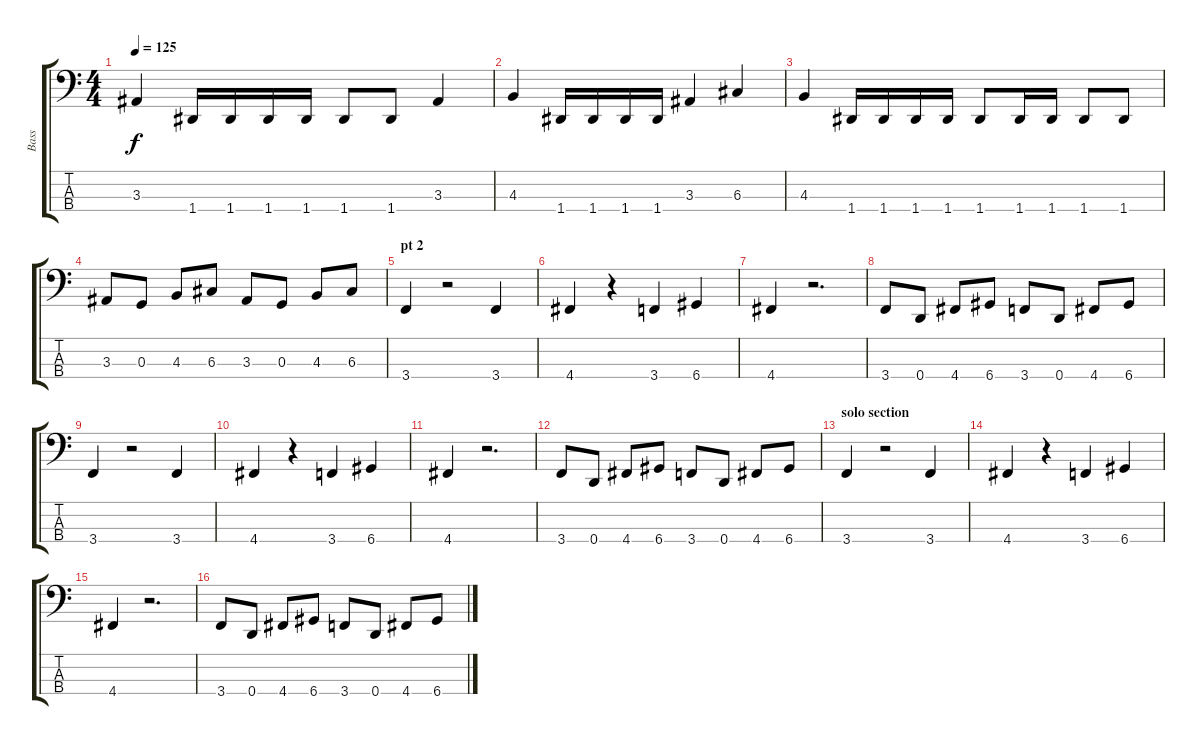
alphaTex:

\track ("Bass" "Bass") {instrument electricbasspick}
\staff {score tabs}
\tuning (F2 C2 G1 D1) {hide}
\ts (4 4)
\tempo 125
\clef f4
\ks c
3.3.4{dy f} 1.4.16 1.4.16 1.4.16 1.4.16 1.4.8 1.4.8 3.3.4 |
4.3.4 1.4.16 1.4.16 1.4.16 1.4.16 3.3.4 6.3.4 |
4.3.4 1.4.16 1.4.16 1.4.16 1.4.16 1.4.8 1.4.16 1.4.16 1.4.8 1.4.8 |
3.3.8 0.3.8 4.3.8 6.3.8 3.3.8 0.3.8 4.3.8 6.3.8 |
\section ("" "pt 2")
3.4.4 r.2 3.4.4 |
4.4.4 r.4 3.4.4 6.4.4 |
4.4.4 r.2{d} |
3.4.8 0.4.8 4.4.8 6.4.8 3.4.8 0.4.8 4.4.8 6.4.8 |
3.4.4 r.2 3.4.4 |
4.4.4 r.4 3.4.4 6.4.4 |
4.4.4 r.2{d} |
3.4.8 0.4.8 4.4.8 6.4.8 3.4.8 0.4.8 4.4.8 6.4.8 |
\section ("" "solo section")
3.4.4 r.2 3.4.4 |
4.4.4 r.4 3.4.4 6.4.4 |
4.4.4 r.2{d} |
3.4.8 0.4.8 4.4.8 6.4.8 3.4.8 0.4.8 4.4.8 6.4.8
